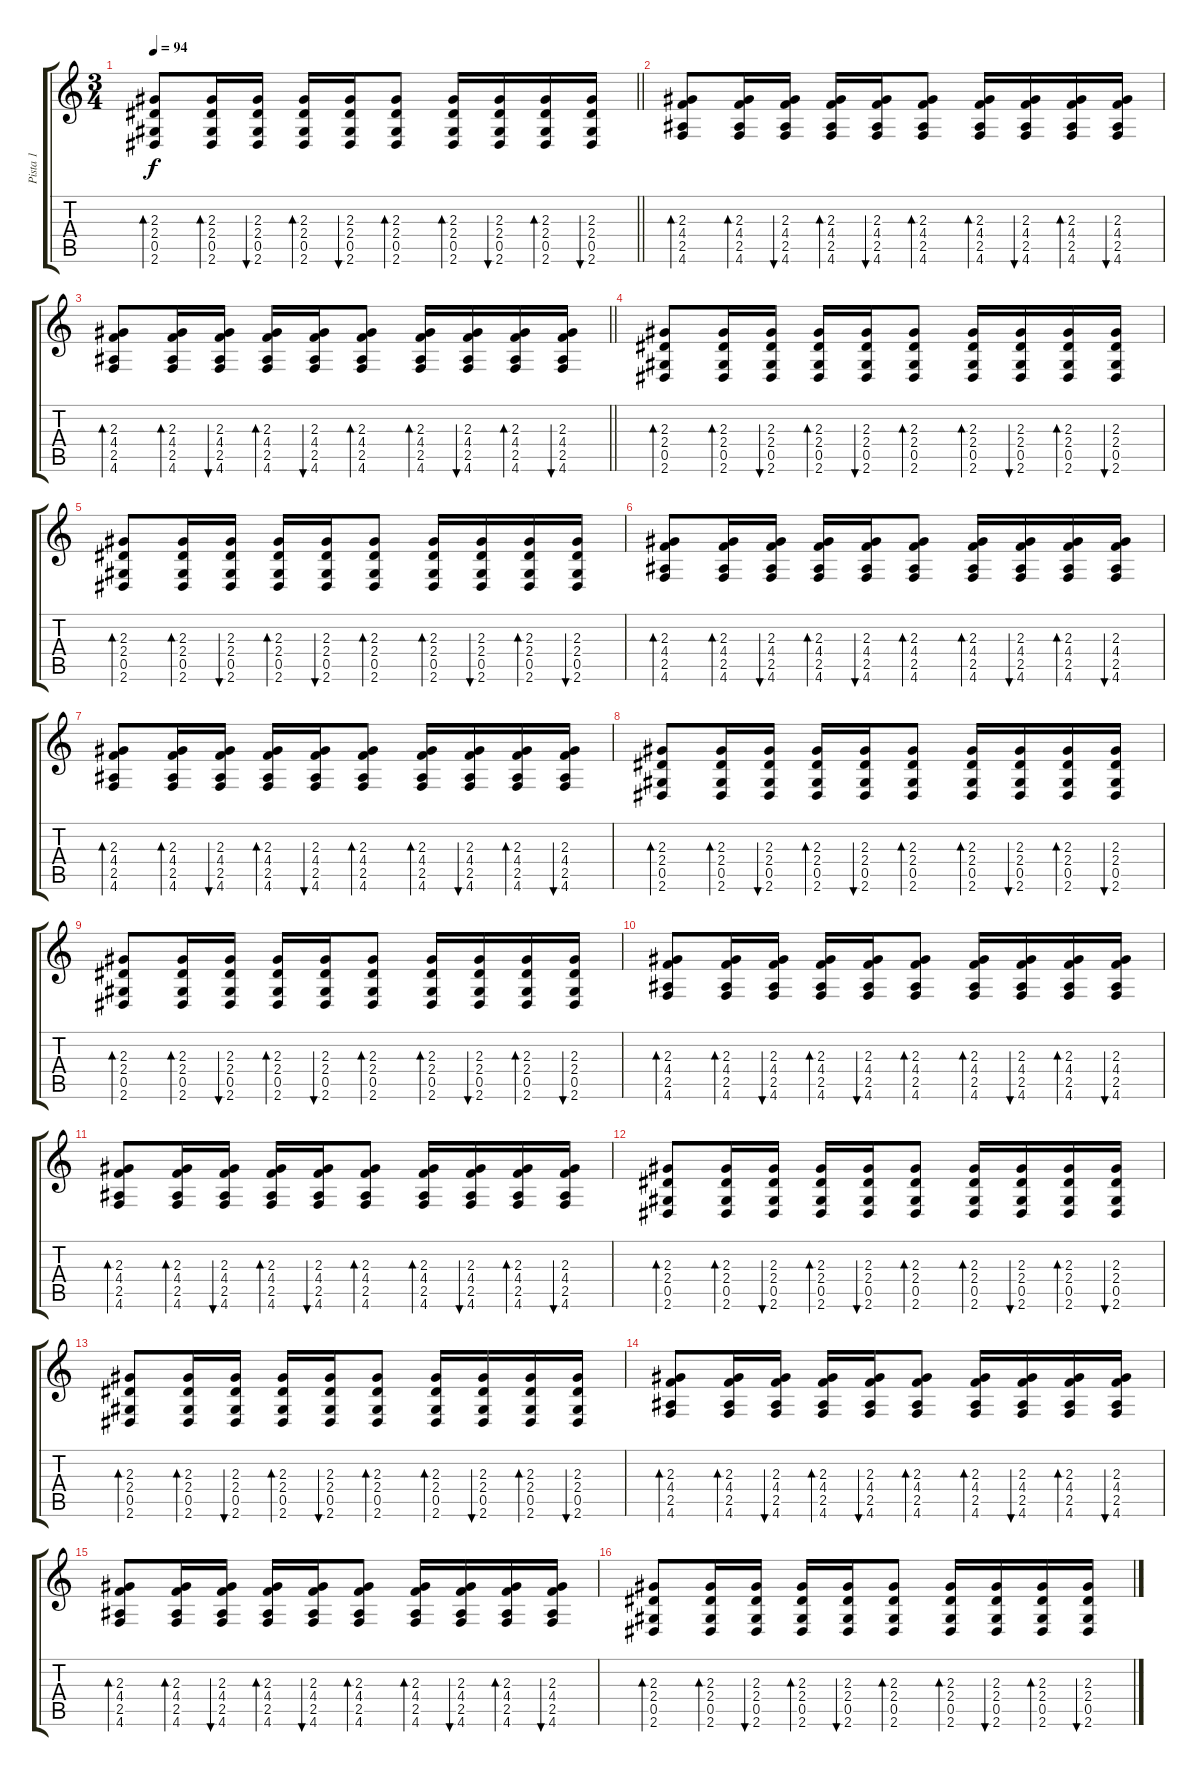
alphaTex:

\track ("Pista 1" "Pista 1") {instrument acousticguitarnylon}
\staff {score tabs}
\tuning (Eb4 Bb3 Gb3 Db3 Ab2 Db2) {hide}
\ts (3 4)
\tempo 94
\clef g2
\barLineRight lightlight
\ks c
(2.3 2.4 0.5 2.6).8{bd 60 dy f} (2.3 2.4 0.5 2.6).16{bd 60} (2.3 2.4 0.5 2.6).16{bu 60} (2.3 2.4 0.5 2.6).16{bd 60} (2.3 2.4 0.5 2.6).16{bu 60} (2.3 2.4 0.5 2.6).8{bd 60} (2.3 2.4 0.5 2.6).16{bd 60} (2.3 2.4 0.5 2.6).16{bu 60} (2.3 2.4 0.5 2.6).16{bd 60} (2.3 2.4 0.5 2.6).16{bu 60} |
\section ("" "")
(2.3 4.4 2.5 4.6).8{bd 60} (2.3 4.4 2.5 4.6).16{bd 60} (2.3 4.4 2.5 4.6).16{bu 60} (2.3 4.4 2.5 4.6).16{bd 60} (2.3 4.4 2.5 4.6).16{bu 60} (2.3 4.4 2.5 4.6).8{bd 60} (2.3 4.4 2.5 4.6).16{bd 60} (2.3 4.4 2.5 4.6).16{bu 60} (2.3 4.4 2.5 4.6).16{bd 60} (2.3 4.4 2.5 4.6).16{bu 60} |
\barLineRight lightlight
(2.3 4.4 2.5 4.6).8{bd 60} (2.3 4.4 2.5 4.6).16{bd 60} (2.3 4.4 2.5 4.6).16{bu 60} (2.3 4.4 2.5 4.6).16{bd 60} (2.3 4.4 2.5 4.6).16{bu 60} (2.3 4.4 2.5 4.6).8{bd 60} (2.3 4.4 2.5 4.6).16{bd 60} (2.3 4.4 2.5 4.6).16{bu 60} (2.3 4.4 2.5 4.6).16{bd 60} (2.3 4.4 2.5 4.6).16{bu 60} |
(2.3 2.4 0.5 2.6).8{bd 60} (2.3 2.4 0.5 2.6).16{bd 60} (2.3 2.4 0.5 2.6).16{bu 60} (2.3 2.4 0.5 2.6).16{bd 60} (2.3 2.4 0.5 2.6).16{bu 60} (2.3 2.4 0.5 2.6).8{bd 60} (2.3 2.4 0.5 2.6).16{bd 60} (2.3 2.4 0.5 2.6).16{bu 60} (2.3 2.4 0.5 2.6).16{bd 60} (2.3 2.4 0.5 2.6).16{bu 60} |
(2.3 2.4 0.5 2.6).8{bd 60} (2.3 2.4 0.5 2.6).16{bd 60} (2.3 2.4 0.5 2.6).16{bu 60} (2.3 2.4 0.5 2.6).16{bd 60} (2.3 2.4 0.5 2.6).16{bu 60} (2.3 2.4 0.5 2.6).8{bd 60} (2.3 2.4 0.5 2.6).16{bd 60} (2.3 2.4 0.5 2.6).16{bu 60} (2.3 2.4 0.5 2.6).16{bd 60} (2.3 2.4 0.5 2.6).16{bu 60} |
(2.3 4.4 2.5 4.6).8{bd 60} (2.3 4.4 2.5 4.6).16{bd 60} (2.3 4.4 2.5 4.6).16{bu 60} (2.3 4.4 2.5 4.6).16{bd 60} (2.3 4.4 2.5 4.6).16{bu 60} (2.3 4.4 2.5 4.6).8{bd 60} (2.3 4.4 2.5 4.6).16{bd 60} (2.3 4.4 2.5 4.6).16{bu 60} (2.3 4.4 2.5 4.6).16{bd 60} (2.3 4.4 2.5 4.6).16{bu 60} |
(2.3 4.4 2.5 4.6).8{bd 60} (2.3 4.4 2.5 4.6).16{bd 60} (2.3 4.4 2.5 4.6).16{bu 60} (2.3 4.4 2.5 4.6).16{bd 60} (2.3 4.4 2.5 4.6).16{bu 60} (2.3 4.4 2.5 4.6).8{bd 60} (2.3 4.4 2.5 4.6).16{bd 60} (2.3 4.4 2.5 4.6).16{bu 60} (2.3 4.4 2.5 4.6).16{bd 60} (2.3 4.4 2.5 4.6).16{bu 60} |
(2.3 2.4 0.5 2.6).8{bd 60} (2.3 2.4 0.5 2.6).16{bd 60} (2.3 2.4 0.5 2.6).16{bu 60} (2.3 2.4 0.5 2.6).16{bd 60} (2.3 2.4 0.5 2.6).16{bu 60} (2.3 2.4 0.5 2.6).8{bd 60} (2.3 2.4 0.5 2.6).16{bd 60} (2.3 2.4 0.5 2.6).16{bu 60} (2.3 2.4 0.5 2.6).16{bd 60} (2.3 2.4 0.5 2.6).16{bu 60} |
(2.3 2.4 0.5 2.6).8{bd 60} (2.3 2.4 0.5 2.6).16{bd 60} (2.3 2.4 0.5 2.6).16{bu 60} (2.3 2.4 0.5 2.6).16{bd 60} (2.3 2.4 0.5 2.6).16{bu 60} (2.3 2.4 0.5 2.6).8{bd 60} (2.3 2.4 0.5 2.6).16{bd 60} (2.3 2.4 0.5 2.6).16{bu 60} (2.3 2.4 0.5 2.6).16{bd 60} (2.3 2.4 0.5 2.6).16{bu 60} |
(2.3 4.4 2.5 4.6).8{bd 60} (2.3 4.4 2.5 4.6).16{bd 60} (2.3 4.4 2.5 4.6).16{bu 60} (2.3 4.4 2.5 4.6).16{bd 60} (2.3 4.4 2.5 4.6).16{bu 60} (2.3 4.4 2.5 4.6).8{bd 60} (2.3 4.4 2.5 4.6).16{bd 60} (2.3 4.4 2.5 4.6).16{bu 60} (2.3 4.4 2.5 4.6).16{bd 60} (2.3 4.4 2.5 4.6).16{bu 60} |
(2.3 4.4 2.5 4.6).8{bd 60} (2.3 4.4 2.5 4.6).16{bd 60} (2.3 4.4 2.5 4.6).16{bu 60} (2.3 4.4 2.5 4.6).16{bd 60} (2.3 4.4 2.5 4.6).16{bu 60} (2.3 4.4 2.5 4.6).8{bd 60} (2.3 4.4 2.5 4.6).16{bd 60} (2.3 4.4 2.5 4.6).16{bu 60} (2.3 4.4 2.5 4.6).16{bd 60} (2.3 4.4 2.5 4.6).16{bu 60} |
(2.3 2.4 0.5 2.6).8{bd 60} (2.3 2.4 0.5 2.6).16{bd 60} (2.3 2.4 0.5 2.6).16{bu 60} (2.3 2.4 0.5 2.6).16{bd 60} (2.3 2.4 0.5 2.6).16{bu 60} (2.3 2.4 0.5 2.6).8{bd 60} (2.3 2.4 0.5 2.6).16{bd 60} (2.3 2.4 0.5 2.6).16{bu 60} (2.3 2.4 0.5 2.6).16{bd 60} (2.3 2.4 0.5 2.6).16{bu 60} |
(2.3 2.4 0.5 2.6).8{bd 60} (2.3 2.4 0.5 2.6).16{bd 60} (2.3 2.4 0.5 2.6).16{bu 60} (2.3 2.4 0.5 2.6).16{bd 60} (2.3 2.4 0.5 2.6).16{bu 60} (2.3 2.4 0.5 2.6).8{bd 60} (2.3 2.4 0.5 2.6).16{bd 60} (2.3 2.4 0.5 2.6).16{bu 60} (2.3 2.4 0.5 2.6).16{bd 60} (2.3 2.4 0.5 2.6).16{bu 60} |
(2.3 4.4 2.5 4.6).8{bd 60} (2.3 4.4 2.5 4.6).16{bd 60} (2.3 4.4 2.5 4.6).16{bu 60} (2.3 4.4 2.5 4.6).16{bd 60} (2.3 4.4 2.5 4.6).16{bu 60} (2.3 4.4 2.5 4.6).8{bd 60} (2.3 4.4 2.5 4.6).16{bd 60} (2.3 4.4 2.5 4.6).16{bu 60} (2.3 4.4 2.5 4.6).16{bd 60} (2.3 4.4 2.5 4.6).16{bu 60} |
(2.3 4.4 2.5 4.6).8{bd 60} (2.3 4.4 2.5 4.6).16{bd 60} (2.3 4.4 2.5 4.6).16{bu 60} (2.3 4.4 2.5 4.6).16{bd 60} (2.3 4.4 2.5 4.6).16{bu 60} (2.3 4.4 2.5 4.6).8{bd 60} (2.3 4.4 2.5 4.6).16{bd 60} (2.3 4.4 2.5 4.6).16{bu 60} (2.3 4.4 2.5 4.6).16{bd 60} (2.3 4.4 2.5 4.6).16{bu 60} |
(2.3 2.4 0.5 2.6).8{bd 60} (2.3 2.4 0.5 2.6).16{bd 60} (2.3 2.4 0.5 2.6).16{bu 60} (2.3 2.4 0.5 2.6).16{bd 60} (2.3 2.4 0.5 2.6).16{bu 60} (2.3 2.4 0.5 2.6).8{bd 60} (2.3 2.4 0.5 2.6).16{bd 60} (2.3 2.4 0.5 2.6).16{bu 60} (2.3 2.4 0.5 2.6).16{bd 60} (2.3 2.4 0.5 2.6).16{bu 60}
